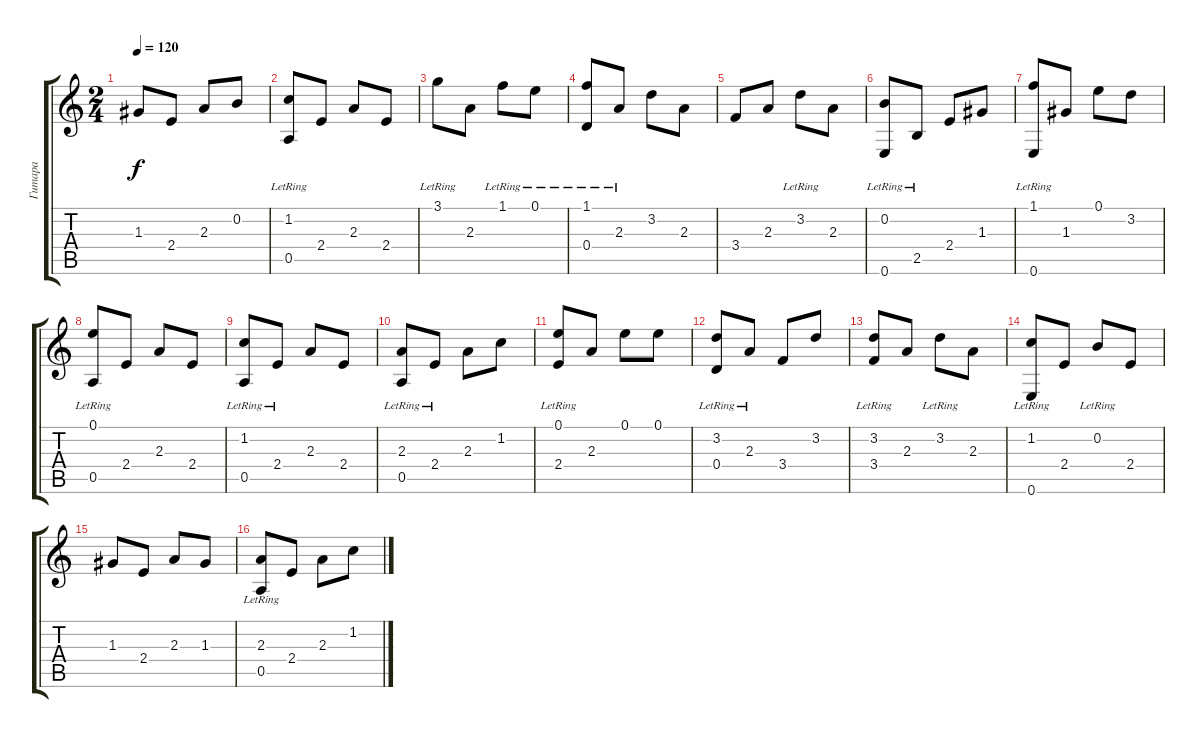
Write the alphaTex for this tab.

\track ("Гитара" "Гитара") {instrument electricguitarjazz}
\staff {score tabs}
\tuning (E4 B3 G3 D3 A2 E2) {hide}
\ts (2 4)
\tempo 120
\clef g2
\ks c
1.3.8{dy f} 2.4.8 2.3.8 0.2.8 |
(1.2{lr} 0.5).8 2.4.8 2.3.8 2.4.8 |
3.1{lr}.8 2.3.8 1.1{lr}.8 0.1{lr}.8 |
(1.1{lr} 0.4{lr}).8 2.3{lr}.8 3.2.8 2.3.8 |
3.4.8 2.3.8 3.2{lr}.8 2.3.8 |
(0.2{lr} 0.6{lr}).8 2.5{lr}.8 2.4.8 1.3.8 |
(1.1{lr} 0.6).8 1.3.8 0.1.8 3.2.8 |
(0.1{lr} 0.5).8 2.4.8 2.3.8 2.4.8 |
(1.2{lr} 0.5{lr}).8 2.4{lr}.8 2.3.8 2.4.8 |
(2.3{lr} 0.5{lr}).8 2.4{lr}.8 2.3.8 1.2.8 |
(0.1{lr} 2.4).8 2.3.8 0.1.8 0.1.8 |
(3.2{lr} 0.4{lr}).8 2.3{lr}.8 3.4.8 3.2.8 |
(3.2{lr} 3.4).8 2.3.8 3.2{lr}.8 2.3.8 |
(1.2{lr} 0.6).8 2.4.8 0.2{lr}.8 2.4.8 |
1.3.8 2.4.8 2.3.8 1.3.8 |
(2.3{lr} 0.5).8 2.4.8 2.3.8 1.2.8
